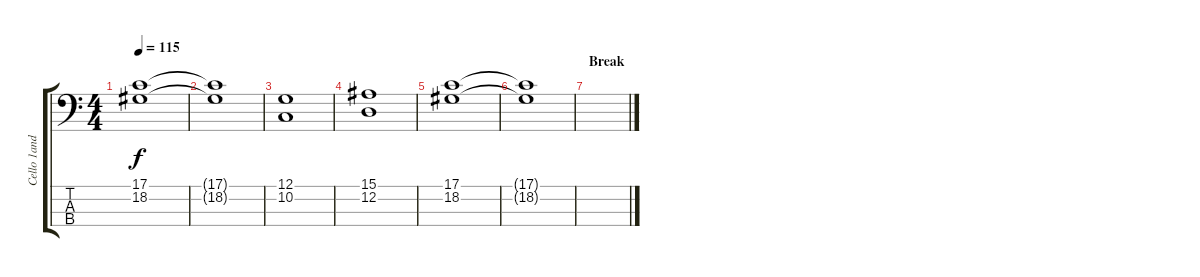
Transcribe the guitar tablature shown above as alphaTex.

\track ("Cello 1and 2" "Cello 1and") {instrument cello}
\staff {score tabs}
\tuning (G2 D2 A1 E1) {hide}
\ts (4 4)
\tempo 115
\clef f4
\ks c
(17.1 18.2).1{dy f} |
(17.1{t} 18.2{t}).1 |
(12.1 10.2).1 |
(15.1 12.2).1 |
(17.1 18.2).1 |
(17.1{t} 18.2{t}).1 |
\section ("" "Break")
